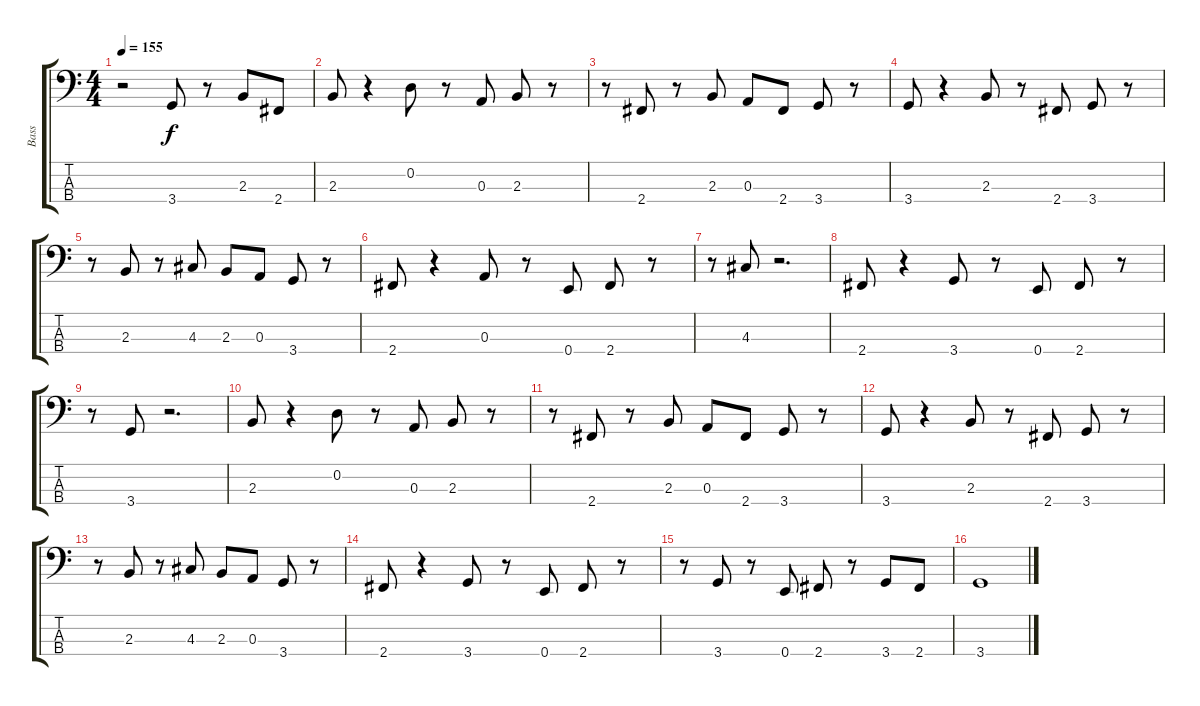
\track ("Bass" "Bass") {instrument electricbasspick}
\staff {score tabs}
\tuning (G2 D2 A1 E1) {hide}
\ts (4 4)
\tempo 155
\clef f4
\ks c
r.2{dy f} 3.4.8 r.8 2.3.8 2.4.8 |
2.3.8 r.4 0.2.8 r.8 0.3.8 2.3.8 r.8 |
r.8 2.4.8 r.8 2.3.8 0.3.8 2.4.8 3.4.8 r.8 |
3.4.8 r.4 2.3.8 r.8 2.4.8 3.4.8 r.8 |
r.8 2.3.8 r.8 4.3.8 2.3.8 0.3.8 3.4.8 r.8 |
2.4.8 r.4 0.3.8 r.8 0.4.8 2.4.8 r.8 |
r.8 4.3.8 r.2{d} |
2.4.8 r.4 3.4.8 r.8 0.4.8 2.4.8 r.8 |
r.8 3.4.8 r.2{d} |
2.3.8 r.4 0.2.8 r.8 0.3.8 2.3.8 r.8 |
r.8 2.4.8 r.8 2.3.8 0.3.8 2.4.8 3.4.8 r.8 |
3.4.8 r.4 2.3.8 r.8 2.4.8 3.4.8 r.8 |
r.8 2.3.8 r.8 4.3.8 2.3.8 0.3.8 3.4.8 r.8 |
2.4.8 r.4 3.4.8 r.8 0.4.8 2.4.8 r.8 |
r.8 3.4.8 r.8 0.4.8 2.4.8 r.8 3.4.8 2.4.8 |
3.4.1
